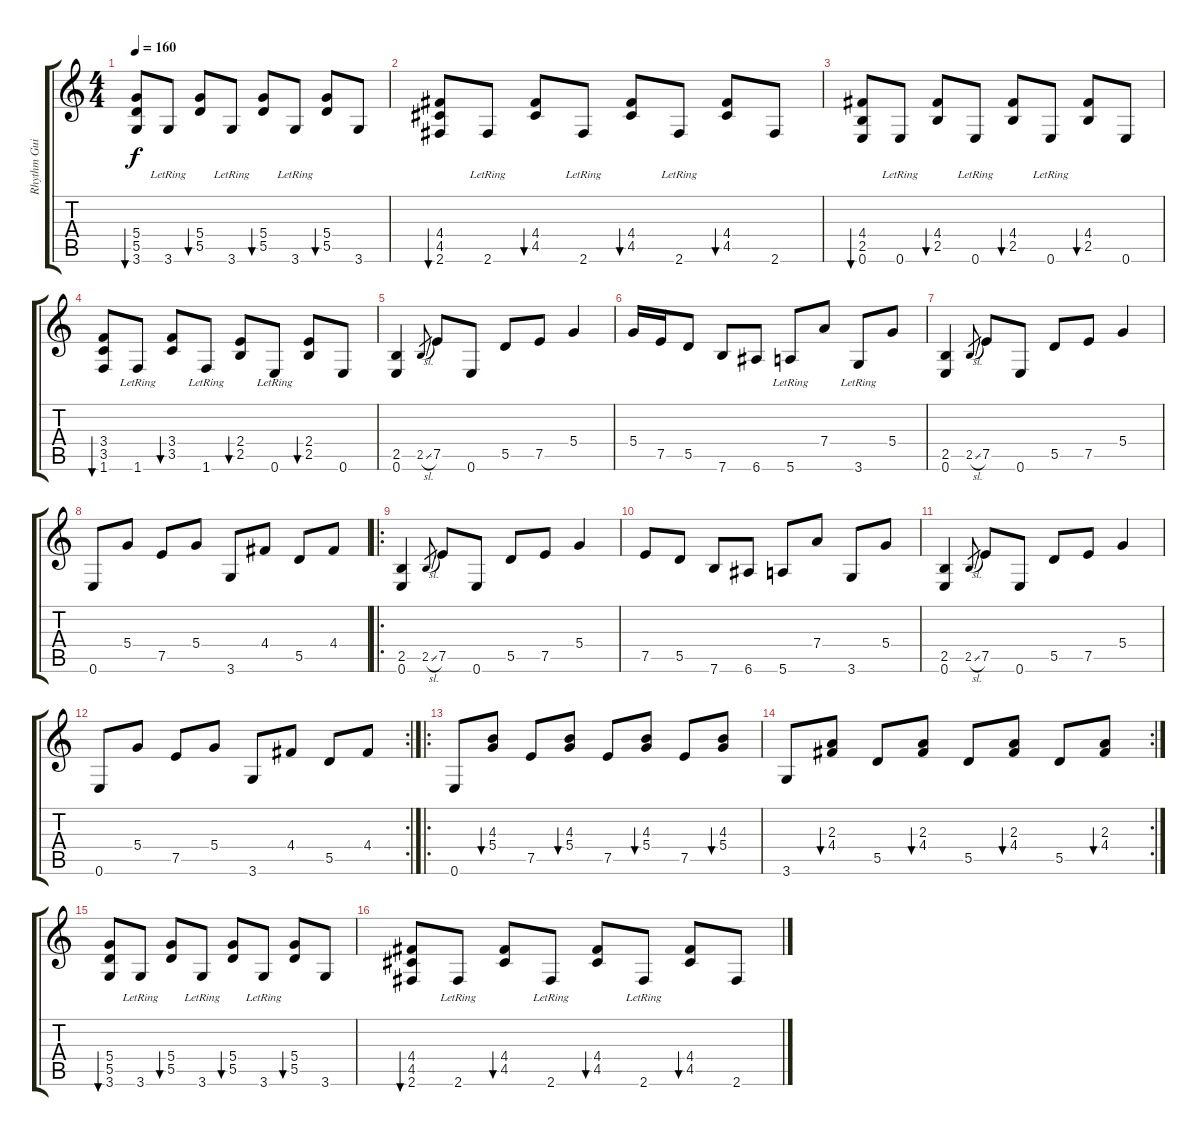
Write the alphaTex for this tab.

\track ("Rhythm Guitar" "Rhythm Gui") {instrument distortionguitar}
\staff {score tabs}
\tuning (E4 B3 G3 D3 A2 E2) {hide}
\ts (4 4)
\tempo 160
\clef g2
\ks c
(5.4 5.5 3.6).8{bu 60 dy f instrument overdrivenguitar} 3.6{lr}.8 (5.4 5.5).8{bu 60} 3.6{lr}.8 (5.4 5.5).8{bu 60} 3.6{lr}.8 (5.4 5.5).8{bu 60} 3.6.8 |
(4.4 4.5 2.6).8{bu 60} 2.6{lr}.8 (4.4 4.5).8{bu 60} 2.6{lr}.8 (4.4 4.5).8{bu 60} 2.6{lr}.8 (4.4 4.5).8{bu 60} 2.6.8 |
(4.4 2.5 0.6).8{bu 60} 0.6{lr}.8 (4.4 2.5).8{bu 60} 0.6{lr}.8 (4.4 2.5).8{bu 60} 0.6{lr}.8 (4.4 2.5).8{bu 60} 0.6.8 |
(3.4 3.5 1.6).8{bu 60} 1.6{lr}.8 (3.4 3.5).8{bu 60} 1.6{lr}.8 (2.4 2.5).8{bu 60} 0.6{lr}.8 (2.4 2.5).8{bu 60} 0.6.8 |
(2.5 0.6).4{instrument distortionguitar} 2.5{sl}.8{gr} 7.5.8 0.6.8 5.5.8 7.5.8 5.4.4 |
5.4.16 7.5.16 5.5.8 7.6.8 6.6.8 5.6{lr}.8 7.4.8 3.6{lr}.8 5.4.8 |
(2.5 0.6).4 2.5{sl}.8{gr} 7.5.8 0.6.8 5.5.8 7.5.8 5.4.4 |
0.6.8 5.4.8 7.5.8 5.4.8 3.6.8 4.4.8 5.5.8 4.4.8 |
\ro
(2.5 0.6).4{instrument distortionguitar} 2.5{sl}.8{gr} 7.5.8 0.6.8 5.5.8 7.5.8 5.4.4 |
7.5.8 5.5.8 7.6.8 6.6.8 5.6.8 7.4.8 3.6.8 5.4.8 |
(2.5 0.6).4 2.5{sl}.8{gr} 7.5.8 0.6.8 5.5.8 7.5.8 5.4.4 |
\rc 2
0.6.8 5.4.8 7.5.8 5.4.8 3.6.8 4.4.8 5.5.8 4.4.8 |
\ro
0.6.8 (4.3 5.4).8{bu 60} 7.5.8 (4.3 5.4).8{bu 60} 7.5.8 (4.3 5.4).8{bu 60} 7.5.8 (4.3 5.4).8{bu 60} |
\rc 2
3.6.8 (2.3 4.4).8{bu 60} 5.5.8 (2.3 4.4).8{bu 60} 5.5.8 (2.3 4.4).8{bu 60} 5.5.8 (2.3 4.4).8{bu 60} |
(5.4 5.5 3.6).8{bu 60 instrument overdrivenguitar} 3.6{lr}.8 (5.4 5.5).8{bu 60} 3.6{lr}.8 (5.4 5.5).8{bu 60} 3.6{lr}.8 (5.4 5.5).8{bu 60} 3.6.8 |
(4.4 4.5 2.6).8{bu 60} 2.6{lr}.8 (4.4 4.5).8{bu 60} 2.6{lr}.8 (4.4 4.5).8{bu 60} 2.6{lr}.8 (4.4 4.5).8{bu 60} 2.6.8
